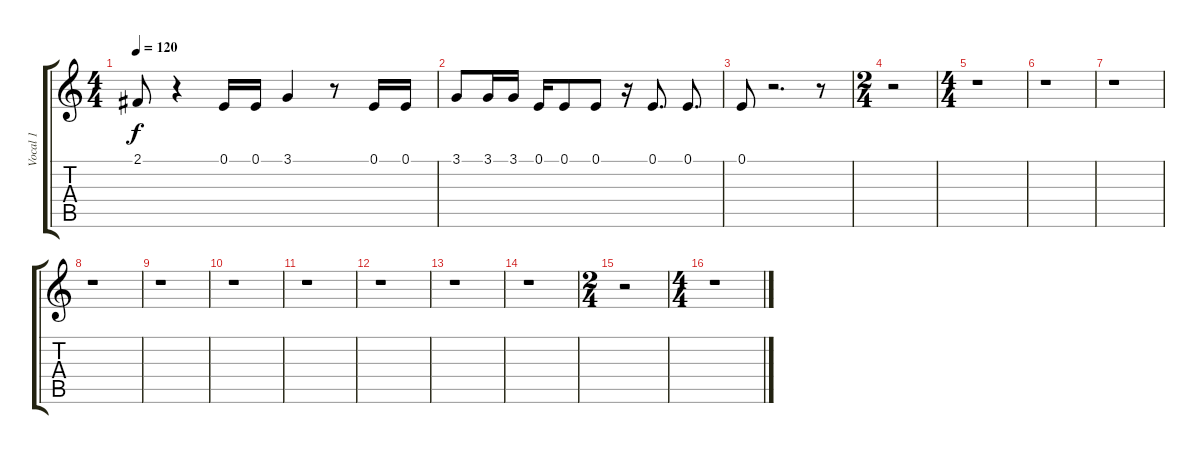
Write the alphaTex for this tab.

\track ("Vocal 1" "Vocal 1") {instrument oboe}
\staff {score tabs}
\tuning (E4 B3 G3 D3 A2 E2) {hide}
\ts (4 4)
\tempo 120
\clef g2
\ks c
2.1.8{dy f} r.4 0.1.16 0.1.16 3.1.4 r.8 0.1.16 0.1.16 |
3.1.8 3.1.16 3.1.16 0.1.16 0.1.8 0.1.8 r.16 0.1.8{d} 0.1.8{d} |
0.1.8 r.2{d} r.8 |
\ts (2 4)
r.2 |
\ts (4 4)
r.1 |
r.1 |
r.1 |
r.1 |
r.1 |
r.1 |
r.1 |
r.1 |
r.1 |
r.1 |
\ts (2 4)
r.2 |
\ts (4 4)
r.1
